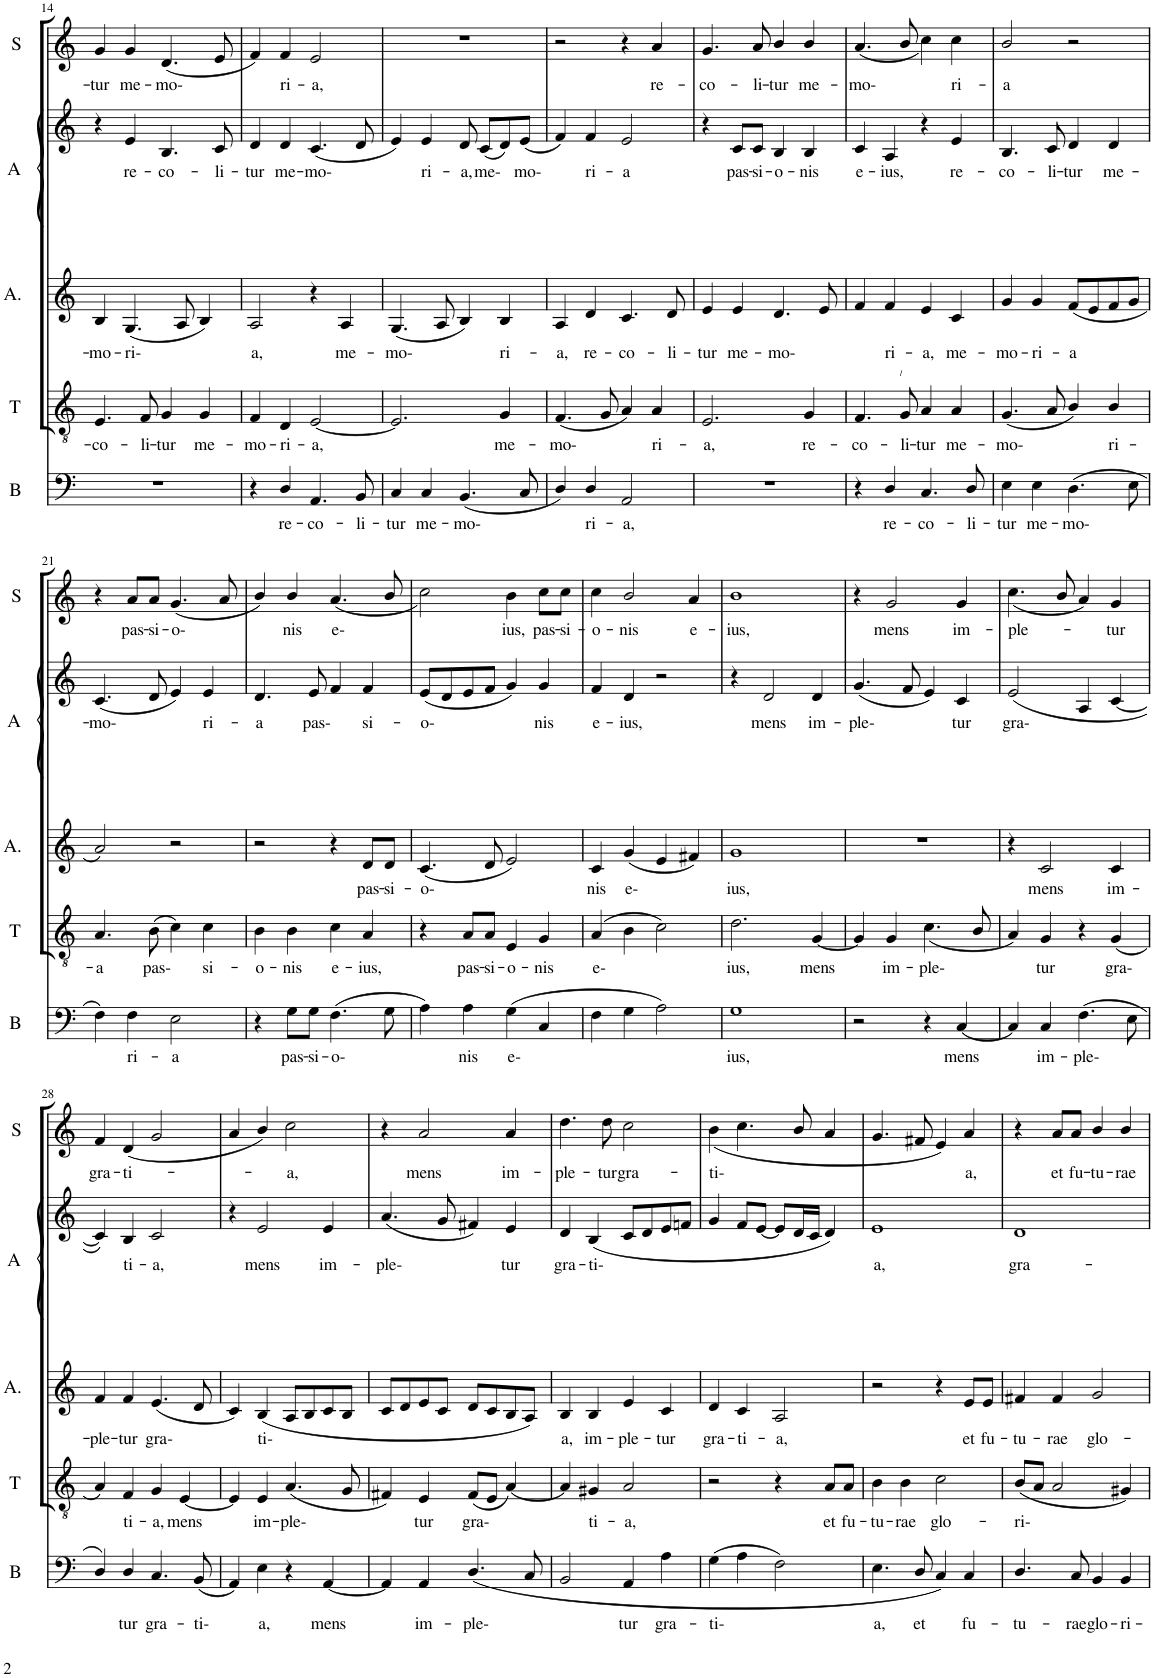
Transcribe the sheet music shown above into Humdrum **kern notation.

**kern	**text	**kern	**text	**kern	**text	**kern	**kern	**text	**kern	**text
*part5	*part5	*part4	*part4	*part3	*part3	*part2	*part2	*part2	*part1	*part1
*staff6	*staff6	*staff5	*staff5	*staff4	*staff4	*staff3	*staff2	*staff2	*staff1	*staff1
*I"Bass	*	*I"Tenor	*	*I"Alto	*	*I"Alto 1	*	*	*I"Soprano	*
*I'B	*	*I'T	*	*I'A.	*	*I'A	*	*	*I'S	*
!!LO:PB:g=z
*clefF4	*	*clefGv2	*	*clefG2	*	*clefG2	*clefG2	*	*clefG2	*
*k[]	*	*k[]	*	*k[]	*	*k[]	*k[]	*	*k[]	*
*M2/2	*	*M2/2	*	*M2/2	*	*M2/2	*M2/2	*	*M2/2	*
*met(c|)	*	*met(c|)	*	*met(c|)	*	*met(c|)	*met(c|)	*	*met(c|)	*
=14	=14	=14	=14	=14	=14	=14	=14	=14	=14	=14
!	!	!	!LO:LY:b	!	!LO:LY:b	!	!	!	!	!LO:LY:b
1r	.	4.E/	-co-	4B/	-mo-	1r	4r	.	4g/	-tur
!	!	!	!	!	!LO:LY:b	!	!	!LO:LY:b	!	!LO:LY:b
.	.	.	.	(<4.G/	-ri-	.	4e/	-re-	4g/	me-
!	!	!	!LO:LY:b	!	!	!	!	!	!	!
.	.	8F/	-li-	.	.	.	.	.	.	.
!	!	!	!LO:LY:b	!	!	!	!	!LO:LY:b	!	!LO:LY:b
.	.	4G/	-tur	.	.	.	4.B/	-co-	(<4.d/	-mo-
.	.	.	.	8A/	.	.	.	.	.	.
!	!	!	!LO:LY:b	!	!	!	!	!	!	!
.	.	4G/	me-	4B/)	.	.	.	.	.	.
!	!	!	!	!	!	!	!	!LO:LY:b	!	!
.	.	.	.	.	.	.	8c/	-li-	8e/	.
=15	=15	=15	=15	=15	=15	=15	=15	=15	=15	=15
!	!	!	!LO:LY:b	!	!LO:LY:b	!	!	!LO:LY:b	!	!
4r	.	4F/	-mo-	2A/	a,	1r	4d/	tur	4f/)	.
!	!LO:LY:b	!	!LO:LY:b	!	!	!	!	!LO:LY:b	!	!LO:LY:b
4D/	re-	4D/	-ri-	.	.	.	4d/	me-	4f/	ri-
!	!LO:LY:b	!	!LO:LY:b	!	!	!	!	!LO:LY:b	!	!LO:LY:b
4.AA/	-co-	[2E/	-a,	4r	.	.	(<4.c/	-mo-	2e/	-a,
!	!	!	!	!	!LO:LY:b	!	!	!	!	!
.	.	.	.	4A/	me-	.	.	.	.	.
!	!LO:LY:b	!	!	!	!	!	!	!	!	!
8BB/	-li-	.	.	.	.	.	8d/	.	.	.
=16	=16	=16	=16	=16	=16	=16	=16	=16	=16	=16
!	!LO:LY:b	!	!	!	!LO:LY:b	!	!	!	!	!
4C/	-tur	2.E/]	.	(<4.G/	mo-	1r	4e/)	.	1r	.
!	!LO:LY:b	!	!	!	!	!	!	!LO:LY:b	!	!
4C/	me-	.	.	.	.	.	4e/	-ri-	.	.
.	.	.	.	8A/	.	.	.	.	.	.
!	!LO:LY:b	!	!	!	!	!	!	!LO:LY:b	!	!
(<4.BB/	-mo-	.	.	4B/)	.	.	8d/	-a,	.	.
!	!	!	!	!	!	!	!	!LO:LY:b	!	!
.	.	.	.	.	.	.	(<8c/L	me-	.	.
!	!	!	!LO:LY:b	!	!LO:LY:b	!	!	!	!	!
.	.	4G/	me-	4B/	ri-	.	8d/)	.	.	.
!	!	!	!	!	!	!	!	!LO:LY:b	!	!
8C/	.	.	.	.	.	.	(<8e/J	mo-	.	.
=17	=17	=17	=17	=17	=17	=17	=17	=17	=17	=17
!	!	!	!LO:LY:b	!	!LO:LY:b	!	!	!	!	!
4D/)	.	(<4.F/	-mo-	4A/	a,	1r	4f/)	.	2r	.
!	!LO:LY:b	!	!	!	!LO:LY:b	!	!	!LO:LY:b	!	!
4D/	ri-	.	.	4d/	re-	.	4f/	-ri-	.	.
.	.	8G/	.	.	.	.	.	.	.	.
!	!LO:LY:b	!	!	!	!LO:LY:b	!	!	!LO:LY:b	!	!
2AA/	-a,	4A/)	.	4.c/	-co-	.	2e/	-a	4r	.
!	!	!	!LO:LY:b	!	!	!	!	!	!	!LO:LY:b
.	.	4A/	ri-	.	.	.	.	.	4a/	re-
!	!	!	!	!	!LO:LY:b	!	!	!	!	!
.	.	.	.	8d/	-li-	.	.	.	.	.
=18	=18	=18	=18	=18	=18	=18	=18	=18	=18	=18
!	!	!	!LO:LY:b	!	!LO:LY:b	!	!	!	!	!LO:LY:b
1r	.	2.E/	-a,	4e/	tur	1r	4r	.	4.g/	-co-
!	!	!	!	!	!LO:LY:b	!	!	!LO:LY:b	!	!
.	.	.	.	4e/	me-	.	8c/L	-pas-	.	.
!	!	!	!	!	!	!	!	!LO:LY:b	!	!LO:LY:b
.	.	.	.	.	.	.	8c/J	-si-	8a/	-li-
!	!	!	!	!	!LO:LY:b	!	!	!LO:LY:b	!	!LO:LY:b
.	.	.	.	4.d/	-mo-	.	4B/	-o-	4b/	-tur
!	!	!	!LO:LY:b	!	!	!	!	!LO:LY:b	!	!LO:LY:b
.	.	4G/	re-	.	.	.	4B/	-nis	4b/	me-
.	.	.	.	8e/	.	.	.	.	.	.
=19	=19	=19	=19	=19	=19	=19	=19	=19	=19	=19
!	!	!	!LO:LY:b	!	!	!	!	!LO:LY:b	!	!LO:LY:b
4r	.	4.F/	-co-	4f/	.	1r	4c/	e-	(<4.a/	-mo-
!	!LO:LY:b	!	!	!	!LO:LY:b	!	!	!LO:LY:b	!	!
4D/	re-	.	.	4f/	-ri-	.	4A/	-ius,	.	.
!	!	!LO:TX:a:t=/	!	!	!	!	!	!	!	!
!	!	!	!LO:LY:b	!	!	!	!	!	!	!
.	.	8G/	-li-	.	.	.	.	.	8b/	.
!	!LO:LY:b	!	!LO:LY:b	!	!LO:LY:b	!	!	!	!	!
4.C/	-co-	4A/	-tur	4e/	-a,	.	4r	.	4cc\)	.
!	!	!	!LO:LY:b	!	!LO:LY:b	!	!	!LO:LY:b	!	!LO:LY:b
.	.	4A/	me-	4c/	me-	.	4e/	re-	4cc\	ri-
!	!LO:LY:b	!	!	!	!	!	!	!	!	!
8D/	-li-	.	.	.	.	.	.	.	.	.
=20	=20	=20	=20	=20	=20	=20	=20	=20	=20	=20
!	!LO:LY:b	!	!LO:LY:b	!	!LO:LY:b	!	!	!LO:LY:b	!	!LO:LY:b
4E\	-tur	(<4.G/	-mo-	4g/	-mo-	1r	4.B/	-co-	2b/	-a
!	!LO:LY:b	!	!	!	!LO:LY:b	!	!	!	!	!
4E\	me-	.	.	4g/	-ri-	.	.	.	.	.
!	!	!	!	!	!	!	!	!LO:LY:b	!	!
.	.	8A/	.	.	.	.	8c/	-li-	.	.
!	!LO:LY:b	!	!	!	!LO:LY:b	!	!	!LO:LY:b	!	!
(>4.D\	-mo-	4B/)	.	(<8f/L	-a	.	4d/	-tur	2r	.
.	.	.	.	8e/	.	.	.	.	.	.
!	!	!	!LO:LY:b	!	!	!	!	!LO:LY:b	!	!
.	.	4B/	ri-	8f/	.	.	4d/	me-	.	.
8E\	.	.	.	8g/J	.	.	.	.	.	.
!!LO:LB:g=z
=21	=21	=21	=21	=21	=21	=21	=21	=21	=21	=21
!	!	!	!LO:LY:b	!	!	!	!	!LO:LY:b	!	!
4F\)	.	4.A/	-a	2a/)	.	1r	(<4.c/	mo-	4r	.
!	!LO:LY:b	!	!	!	!	!	!	!	!	!LO:LY:b
4F\	ri-	.	.	.	.	.	.	.	8a/L	pas-
!	!	!	!LO:LY:b	!	!	!	!	!	!	!LO:LY:b
.	.	(>8B\	pas-	.	.	.	8d/	.	8a/J	-si-
!	!LO:LY:b	!	!	!	!	!	!	!	!	!LO:LY:b
2E\	-a	4c\)	.	2r	.	.	4e/)	.	(<4.g/	-o-
!	!	!	!LO:LY:b	!	!	!	!	!LO:LY:b	!	!
.	.	4c\	si-	.	.	.	4e/	ri-	.	.
.	.	.	.	.	.	.	.	.	8a/	.
=22	=22	=22	=22	=22	=22	=22	=22	=22	=22	=22
!	!	!	!LO:LY:b	!	!	!	!	!LO:LY:b	!	!
4r	.	4B\	-o-	2r	.	1r	4.d/	-a	4b/)	.
!	!LO:LY:b	!	!LO:LY:b	!	!	!	!	!	!	!LO:LY:b
8G\L	pas-	4B\	-nis	.	.	.	.	.	4b/	nis
!	!LO:LY:b	!	!	!	!	!	!	!LO:LY:b	!	!
8G\J	-si-	.	.	.	.	.	8e/	pas-	.	.
!	!LO:LY:b	!	!LO:LY:b	!	!	!	!	!	!	!LO:LY:b
(>4.F\	-o-	4c\	e-	4r	.	.	4f/	.	(<4.a/	e-
!	!	!	!LO:LY:b	!	!LO:LY:b	!	!	!LO:LY:b	!	!
.	.	4A/	-ius,	8d/L	-pas-	.	4f/	si-	.	.
!	!	!	!	!	!LO:LY:b	!	!	!	!	!
8G\	.	.	.	8d/J	-si-	.	.	.	8b/	.
=23	=23	=23	=23	=23	=23	=23	=23	=23	=23	=23
!	!	!	!	!	!LO:LY:b	!	!	!LO:LY:b	!	!
4A\)	.	4r	.	(<4.c/	o-	1r	(<8e/L	-o-	2cc\)	.
.	.	.	.	.	.	.	8d/	.	.	.
!	!LO:LY:b	!	!LO:LY:b	!	!	!	!	!	!	!
4A\	nis	8A/L	pas-	.	.	.	8e/	.	.	.
!	!	!	!LO:LY:b	!	!	!	!	!	!	!
.	.	8A/J	-si-	8d/	.	.	8f/J	.	.	.
!	!LO:LY:b	!	!LO:LY:b	!	!	!	!	!	!	!LO:LY:b
(>4G\	e-	4E/	-o-	2e/)	.	.	4g/)	.	4b\	ius,
!	!	!	!LO:LY:b	!	!	!	!	!LO:LY:b	!	!LO:LY:b
4C/	.	4G/	-nis	.	.	.	4g/	nis	8cc\L	pas-
!	!	!	!	!	!	!	!	!	!	!LO:LY:b
.	.	.	.	.	.	.	.	.	8cc\J	-si-
=24	=24	=24	=24	=24	=24	=24	=24	=24	=24	=24
!	!	!	!LO:LY:b	!	!LO:LY:b	!	!	!LO:LY:b	!	!LO:LY:b
4F\	.	(>4A/	e-	4c/	nis	1r	4f/	e-	4cc\	-o-
!	!	!	!	!	!LO:LY:b	!	!	!LO:LY:b	!	!LO:LY:b
4G\	.	4B\	.	(<4g/	e-	.	4d/	-ius,	2b/	-nis
2A\)	.	2c\)	.	4e/	.	.	2r	.	.	.
!	!	!	!	!	!	!	!	!	!	!LO:LY:b
.	.	.	.	4f#X/)	.	.	.	.	4a/	e-
=25	=25	=25	=25	=25	=25	=25	=25	=25	=25	=25
!	!LO:LY:b	!	!LO:LY:b	!	!LO:LY:b	!	!	!	!	!LO:LY:b
1G	ius,	2.d\	ius,	1g	-ius,	1r	4r	.	1b	-ius,
!	!	!	!	!	!	!	!	!LO:LY:b	!	!
.	.	.	.	.	.	.	2d/	mens	.	.
!	!	!	!LO:LY:b	!	!	!	!	!LO:LY:b	!	!
.	.	[4G/	mens	.	.	.	4d/	im-	.	.
=26	=26	=26	=26	=26	=26	=26	=26	=26	=26	=26
!	!	!	!	!	!	!	!	!LO:LY:b	!	!
2r	.	4G/]	.	1r	.	1r	(<4.g/	ple-	4r	.
!	!	!	!LO:LY:b	!	!	!	!	!	!	!LO:LY:b
.	.	4G/	im-	.	.	.	.	.	2g/	mens
.	.	.	.	.	.	.	8f/	.	.	.
!	!	!	!LO:LY:b	!	!	!	!	!	!	!
4r	.	(<4.c\	-ple-	.	.	.	4e/)	.	.	.
!	!LO:LY:b	!	!	!	!	!	!	!LO:LY:b	!	!LO:LY:b
[4C/	mens	.	.	.	.	.	4c/	tur	4g/	im-
.	.	8B/	.	.	.	.	.	.	.	.
=27	=27	=27	=27	=27	=27	=27	=27	=27	=27	=27
!	!	!	!	!	!	!	!	!LO:LY:b	!	!LO:LY:b
4C/]	.	4A/)	.	4r	.	1r	(<2e/	gra-	(<4.cc\	-ple-
!	!LO:LY:b	!	!LO:LY:b	!	!LO:LY:b	!	!	!	!	!
4C/	im-	4G/	tur	2c/	mens	.	.	.	.	.
.	.	.	.	.	.	.	.	.	8b/	.
!	!LO:LY:b	!	!	!	!	!	!	!	!	!
(>4.F\	-ple-	4r	.	.	.	.	4A/	.	4a/)	.
!	!	!	!LO:LY:b	!	!LO:LY:b	!	!	!	!	!LO:LY:b
.	.	(<4G/	gra-	4c/	im-	.	[4c/	.	4g/	-tur
8E\	.	.	.	.	.	.	.	.	.	.
!!LO:LB:g=z
=28	=28	=28	=28	=28	=28	=28	=28	=28	=28	=28
!	!	!	!	!	!LO:LY:b	!	!	!	!	!LO:LY:b
4D/)	.	4A/)	.	4f/	ple-	1r	4c/])	.	4f/	gra-
!	!LO:LY:b	!	!LO:LY:b	!	!LO:LY:b	!	!	!LO:LY:b	!	!LO:LY:b
4D/	tur	4F/	ti-	4f/	-tur	.	4B/	-ti-	(<4d/	-ti-
!	!LO:LY:b	!	!LO:LY:b	!	!LO:LY:b	!	!	!LO:LY:b	!	!
4.C/	gra-	4G/	-a,	(<4.e/	gra-	.	2c/	-a,	2g/	.
!	!	!	!LO:LY:b	!	!	!	!	!	!	!
.	.	[4E/	mens	.	.	.	.	.	.	.
!	!LO:LY:b	!	!	!	!	!	!	!	!	!
(<8BB/	-ti-	.	.	8d/	.	.	.	.	.	.
=29	=29	=29	=29	=29	=29	=29	=29	=29	=29	=29
4AA/)	.	4E/]	.	4c/)	.	1r	4r	.	4a/	.
!	!LO:LY:b	!	!LO:LY:b	!	!LO:LY:b	!	!	!LO:LY:b	!	!
4E\	a,	4E/	im-	(<4B/	-ti-	.	2e/	mens	4b/)	.
!	!	!	!LO:LY:b	!	!	!	!	!	!	!LO:LY:b
4r	.	(<4.A/	-ple-	8A/L	.	.	.	.	2cc\	-a,
.	.	.	.	8B/	.	.	.	.	.	.
!	!LO:LY:b	!	!	!	!	!	!	!LO:LY:b	!	!
[4AA/	mens	.	.	8c/	.	.	4e/	im-	.	.
.	.	8G/	.	8B/J	.	.	.	.	.	.
=30	=30	=30	=30	=30	=30	=30	=30	=30	=30	=30
!	!	!	!	!	!	!	!	!LO:LY:b	!	!
4AA/]	.	4F#X/)	.	8c/L	.	1r	(<4.a/	ple-	4r	.
.	.	.	.	8d/	.	.	.	.	.	.
!	!LO:LY:b	!	!LO:LY:b	!	!	!	!	!	!	!LO:LY:b
4AA/	im-	4E/	tur	8e/	.	.	.	.	2a/	mens
.	.	.	.	8c/J	.	.	8g/	.	.	.
!	!LO:LY:b	!	!LO:LY:b	!	!	!	!	!	!	!
(<4.D/	-ple-	(<8F#/L	gra-	8d/L	.	.	4f#X/)	.	.	.
.	.	8E/J	.	8c/	.	.	.	.	.	.
!	!	!	!	!	!	!	!	!LO:LY:b	!	!LO:LY:b
.	.	[4A/)	.	8B/	.	.	4e/	tur	4a/	im-
8C/	.	.	.	8A/J)	.	.	.	.	.	.
=31	=31	=31	=31	=31	=31	=31	=31	=31	=31	=31
!	!	!	!	!	!LO:LY:b	!	!	!LO:LY:b	!	!LO:LY:b
2BB/	.	4A/]	.	4B/	a,	1r	4d/	gra-	4.dd\	-ple-
!	!	!	!LO:LY:b	!	!LO:LY:b	!	!	!LO:LY:b	!	!
.	.	4G#X/	ti-	4B/	im-	.	(<4B/	-ti-	.	.
!	!	!	!	!	!	!	!	!	!	!LO:LY:b
.	.	.	.	.	.	.	.	.	8dd\	-tur
!	!LO:LY:b	!	!LO:LY:b	!	!LO:LY:b	!	!	!	!	!LO:LY:b
4AA/	tur	2A/	-a,	4e/	-ple-	.	8c/L	.	2cc\	gra-
.	.	.	.	.	.	.	8d/	.	.	.
!	!LO:LY:b	!	!	!	!LO:LY:b	!	!	!	!	!
4A\	gra-	.	.	4c/	-tur	.	8e/	.	.	.
.	.	.	.	.	.	.	8fn/J	.	.	.
=32	=32	=32	=32	=32	=32	=32	=32	=32	=32	=32
!	!LO:LY:b	!	!	!	!LO:LY:b	!	!	!	!	!LO:LY:b
(>4G\	-ti-	2r	.	4d/	gra-	1r	4g/	.	(<4b\	-ti-
!	!	!	!	!	!LO:LY:b	!	!	!	!	!
4A\	.	.	.	4c/	-ti-	.	8f/L	.	4.cc\	.
.	.	.	.	.	.	.	[8e/J	.	.	.
!	!	!	!	!	!LO:LY:b	!	!	!	!	!
2F\)	.	4r	.	2A/	-a,	.	8e/L]	.	.	.
.	.	.	.	.	.	.	16d/L	.	8b/	.
.	.	.	.	.	.	.	16c/JJ	.	.	.
!	!	!	!LO:LY:b	!	!	!	!	!	!	!
.	.	8A/L	et	.	.	.	4d/)	.	4a/	.
!	!	!	!LO:LY:b	!	!	!	!	!	!	!
.	.	8A/J	fu-	.	.	.	.	.	.	.
=33	=33	=33	=33	=33	=33	=33	=33	=33	=33	=33
!	!LO:LY:b	!	!LO:LY:b	!	!	!	!	!LO:LY:b	!	!
4.E\	a,	4B\	-tu-	2r	.	1r	1e	a,	4.g/	.
!	!	!	!LO:LY:b	!	!	!	!	!	!	!
.	.	4B\	-rae	.	.	.	.	.	.	.
!	!LO:LY:b	!	!	!	!	!	!	!	!	!
8D/	et	.	.	.	.	.	.	.	8f#X/	.
!	!	!	!LO:LY:b	!	!	!	!	!	!	!
4C/)	.	2c\	glo-	4r	.	.	.	.	4e/)	.
!	!LO:LY:b	!	!	!	!LO:LY:b	!	!	!	!	!LO:LY:b
4C/	fu-	.	.	8e/L	et	.	.	.	4a/	a,
!	!	!	!	!	!LO:LY:b	!	!	!	!	!
.	.	.	.	8e/J	fu-	.	.	.	.	.
=34	=34	=34	=34	=34	=34	=34	=34	=34	=34	=34
!	!LO:LY:b	!	!LO:LY:b	!	!LO:LY:b	!	!	!LO:LY:b	!	!
4.D/	-tu-	(<8B/L	-ri-	4f#X/	-tu-	1r	1d	-gra-	4r	.
.	.	8A/J	.	.	.	.	.	.	.	.
!	!	!	!	!	!LO:LY:b	!	!	!	!	!LO:LY:b
.	.	2A/	.	4f#/	-rae	.	.	.	8a/L	et
!	!LO:LY:b	!	!	!	!	!	!	!	!	!LO:LY:b
8C/	-rae	.	.	.	.	.	.	.	8a/J	fu-
!	!LO:LY:b	!	!	!	!LO:LY:b	!	!	!	!	!LO:LY:b
4BB/	glo-	.	.	2g/	glo-	.	.	.	4b/	-tu-
!	!LO:LY:b	!	!	!	!	!	!	!	!	!LO:LY:b
4BB/	-ri-	4G#X/)	.	.	.	.	.	.	4b/	-rae
=	=	=	=	=	=	=	=	=	=	=
*-	*-	*-	*-	*-	*-	*-	*-	*-	*-	*-
